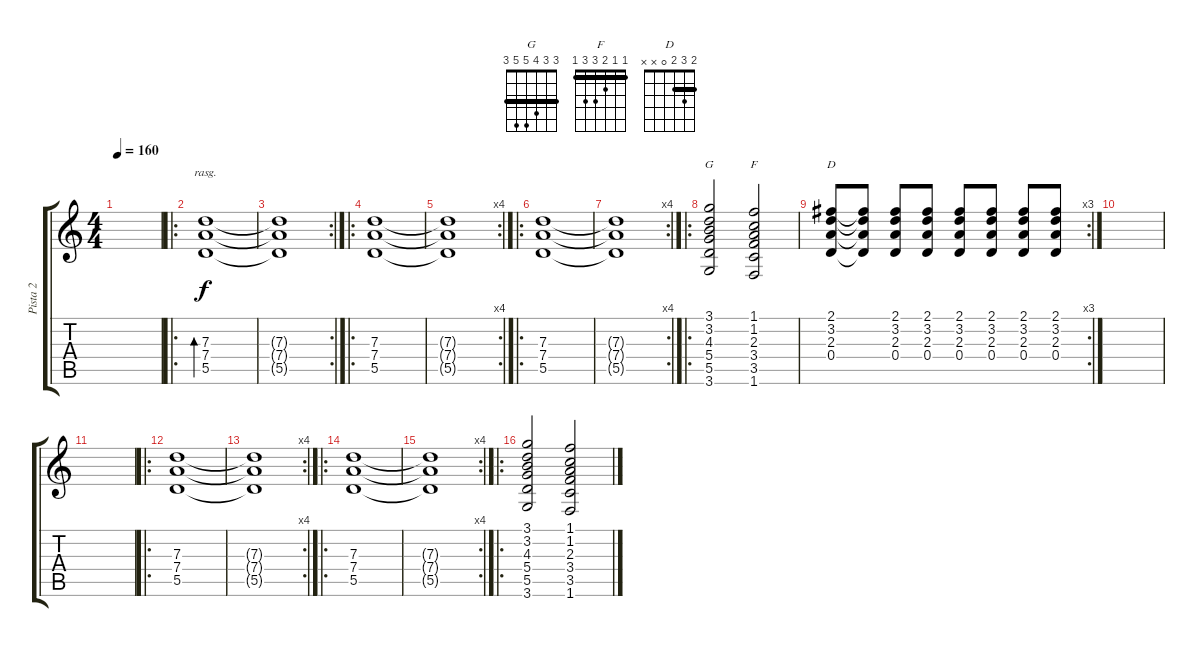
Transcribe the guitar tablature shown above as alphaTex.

\track ("Pista 2" "Pista 2") {instrument distortionguitar}
\staff {score tabs}
\tuning (E4 B3 G3 D3 A2 E2) {hide}
\chord ("G" 3 3 4 5 5 3) {barre 3}
\chord ("F" 1 1 2 3 3 1) {barre 1}
\chord ("D" 2 3 2 0 x x) {barre 2}
\ts (4 4)
\tempo 160
\clef g2
\ks c
|
\ro
(7.3 7.4 5.5).1{bd 480 rasg ii} |
\rc 2
(7.3{t} 7.4{t} 5.5{t}).1 |
\ro
(7.3 7.4 5.5).1 |
\rc 4
(7.3{t} 7.4{t} 5.5{t}).1 |
\ro
(7.3 7.4 5.5).1 |
\rc 4
(7.3{t} 7.4{t} 5.5{t}).1 |
\ro
(3.1 3.2 4.3 5.4 5.5 3.6).2{ch "G"} (1.1 1.2 2.3 3.4 3.5 1.6).2{ch "F"} |
\rc 3
(2.1 3.2 2.3 0.4).8{ch "D"} (2.1{t} 3.2{t} 2.3{t} 0.4{t}).8 (2.1 3.2 2.3 0.4).8 (2.1 3.2 2.3 0.4).8 (2.1 3.2 2.3 0.4).8 (2.1 3.2 2.3 0.4).8 (2.1 3.2 2.3 0.4).8 (2.1 3.2 2.3 0.4).8 |
|
|
\ro
(7.3 7.4 5.5).1 |
\rc 4
(7.3{t} 7.4{t} 5.5{t}).1 |
\ro
(7.3 7.4 5.5).1 |
\rc 4
(7.3{t} 7.4{t} 5.5{t}).1 |
\ro
(3.1 3.2 4.3 5.4 5.5 3.6).2 (1.1 1.2 2.3 3.4 3.5 1.6).2
